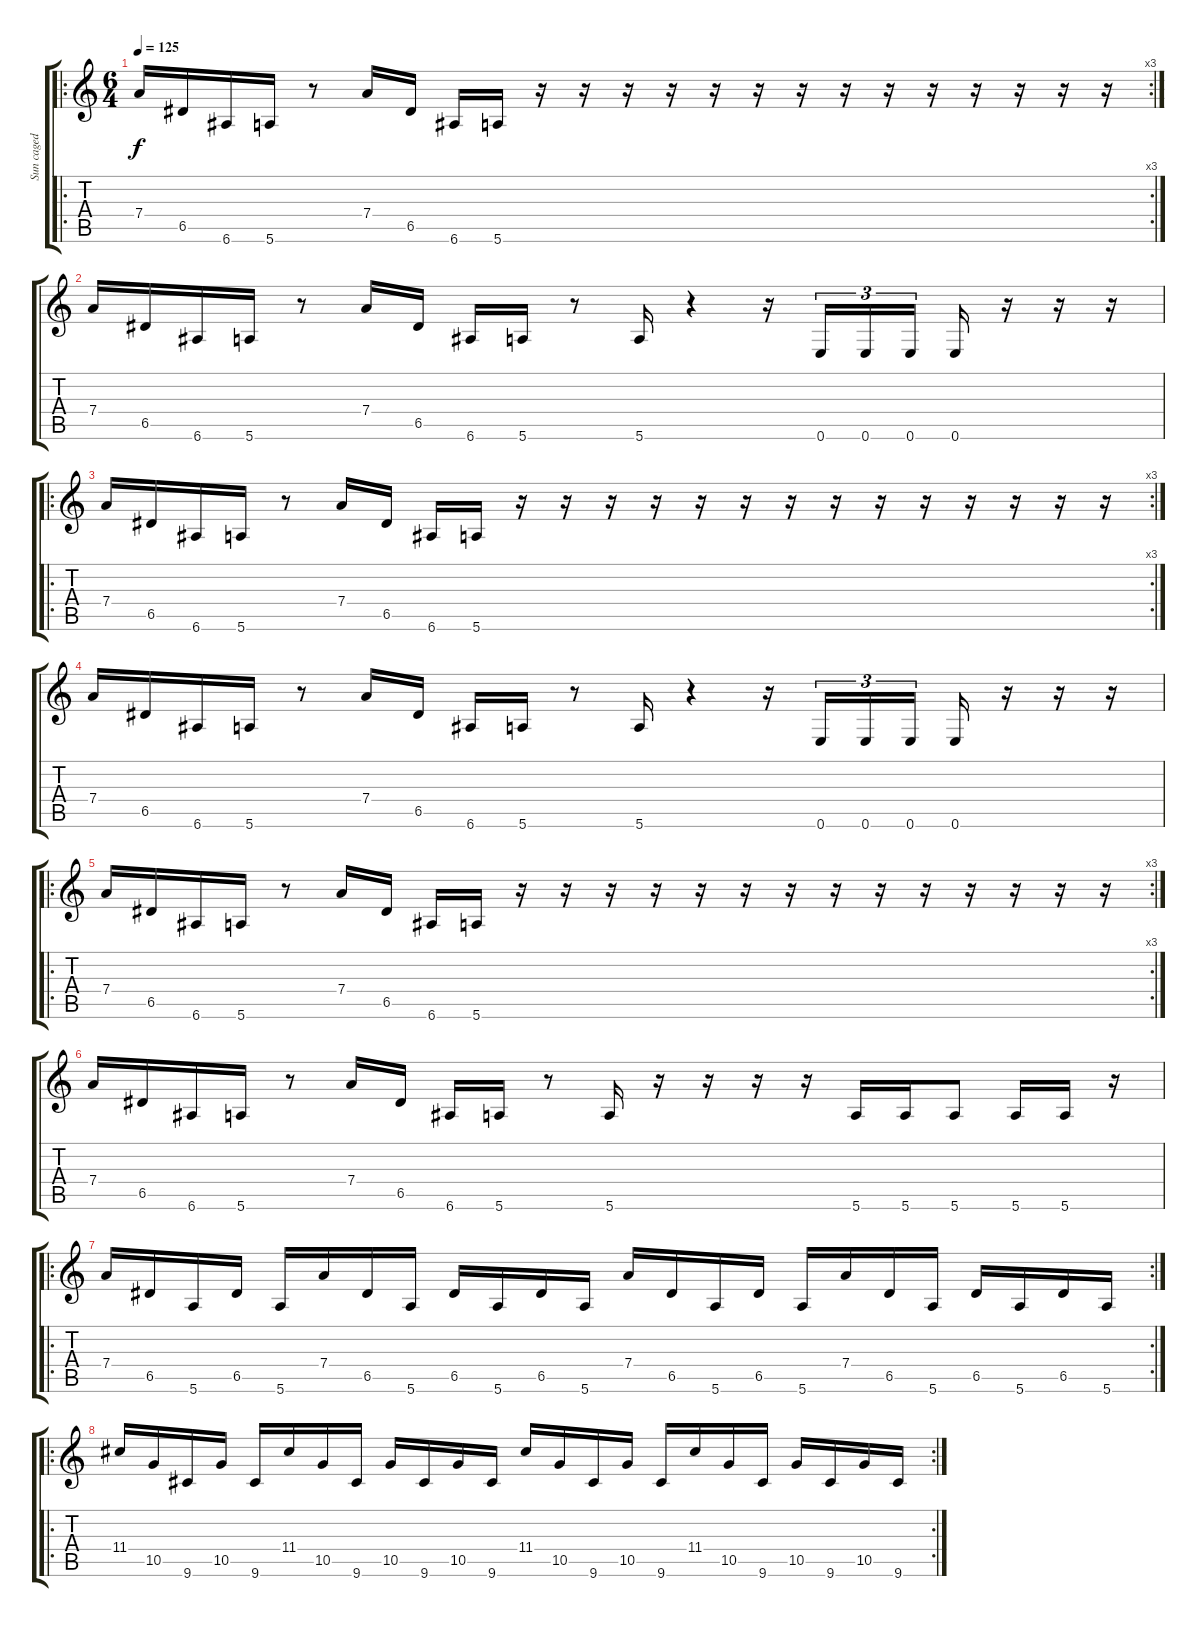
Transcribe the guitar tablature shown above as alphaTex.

\track ("Sun caged" "Sun caged") {instrument distortionguitar}
\staff {score tabs}
\tuning (E4 B3 G3 D3 A2 E2) {hide}
\ro
\rc 3
\ts (6 4)
\tempo 125
\clef g2
\ks c
7.4.16{dy f} 6.5.16 6.6.16 5.6.16 r.8 7.4.16 6.5.16 6.6.16 5.6.16 r.16 r.16 r.16 r.16 r.16 r.16 r.16 r.16 r.16 r.16 r.16 r.16 r.16 r.16 |
7.4.16 6.5.16 6.6.16 5.6.16 r.8 7.4.16 6.5.16 6.6.16 5.6.16 r.8 5.6.16 r.4 r.16 0.6.16{tu (3 2)} 0.6.16{tu (3 2)} 0.6.16{tu (3 2)} 0.6.16 r.16 r.16 r.16 |
\ro
\rc 3
7.4.16 6.5.16 6.6.16 5.6.16 r.8 7.4.16 6.5.16 6.6.16 5.6.16 r.16 r.16 r.16 r.16 r.16 r.16 r.16 r.16 r.16 r.16 r.16 r.16 r.16 r.16 |
7.4.16 6.5.16 6.6.16 5.6.16 r.8 7.4.16 6.5.16 6.6.16 5.6.16 r.8 5.6.16 r.4 r.16 0.6.16{tu (3 2)} 0.6.16{tu (3 2)} 0.6.16{tu (3 2)} 0.6.16 r.16 r.16 r.16 |
\ro
\rc 3
7.4.16 6.5.16 6.6.16 5.6.16 r.8 7.4.16 6.5.16 6.6.16 5.6.16 r.16 r.16 r.16 r.16 r.16 r.16 r.16 r.16 r.16 r.16 r.16 r.16 r.16 r.16 |
7.4.16 6.5.16 6.6.16 5.6.16 r.8 7.4.16 6.5.16 6.6.16 5.6.16 r.8 5.6.16 r.16 r.16 r.16 r.16 5.6.16 5.6.16 5.6.8 5.6.16 5.6.16 r.16 |
\ro
\rc 2
7.4.16 6.5.16 5.6.16 6.5.16 5.6.16 7.4.16 6.5.16 5.6.16 6.5.16 5.6.16 6.5.16 5.6.16 7.4.16 6.5.16 5.6.16 6.5.16 5.6.16 7.4.16 6.5.16 5.6.16 6.5.16 5.6.16 6.5.16 5.6.16 |
\ro
\rc 2
11.4.16 10.5.16 9.6.16 10.5.16 9.6.16 11.4.16 10.5.16 9.6.16 10.5.16 9.6.16 10.5.16 9.6.16 11.4.16 10.5.16 9.6.16 10.5.16 9.6.16 11.4.16 10.5.16 9.6.16 10.5.16 9.6.16 10.5.16 9.6.16
